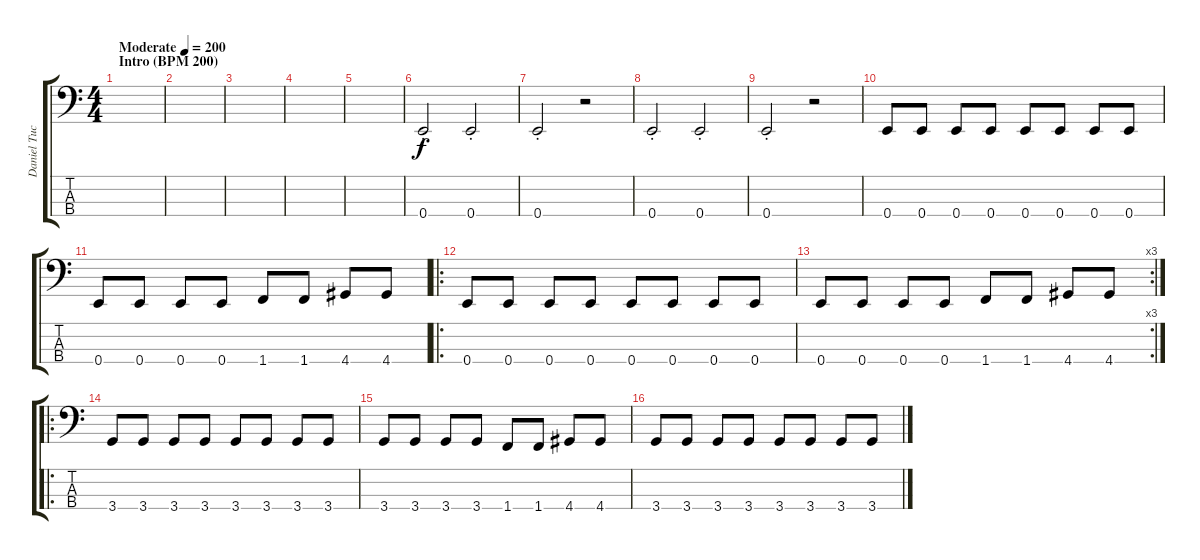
\track ("Daniel Tucker" "Daniel Tuc") {instrument electricbasspick}
\staff {score tabs}
\tuning (G2 D2 A1 E1) {hide}
\ts (4 4)
\section ("" "Intro (BPM 200)")
\tempo (200 "Moderate")
\clef f4
\ks c
|
|
|
|
|
0.4{st}.2 0.4{st}.2 |
0.4{st}.2 r.2 |
0.4{st}.2 0.4{st}.2 |
0.4{st}.2 r.2 |
0.4.8 0.4.8 0.4.8 0.4.8 0.4.8 0.4.8 0.4.8 0.4.8 |
0.4.8 0.4.8 0.4.8 0.4.8 1.4.8 1.4.8 4.4.8 4.4.8 |
\ro
0.4.8 0.4.8 0.4.8 0.4.8 0.4.8 0.4.8 0.4.8 0.4.8 |
\rc 3
0.4.8 0.4.8 0.4.8 0.4.8 1.4.8 1.4.8 4.4.8 4.4.8 |
\ro
3.4.8 3.4.8 3.4.8 3.4.8 3.4.8 3.4.8 3.4.8 3.4.8 |
3.4.8 3.4.8 3.4.8 3.4.8 1.4.8 1.4.8 4.4.8 4.4.8 |
3.4.8 3.4.8 3.4.8 3.4.8 3.4.8 3.4.8 3.4.8 3.4.8
